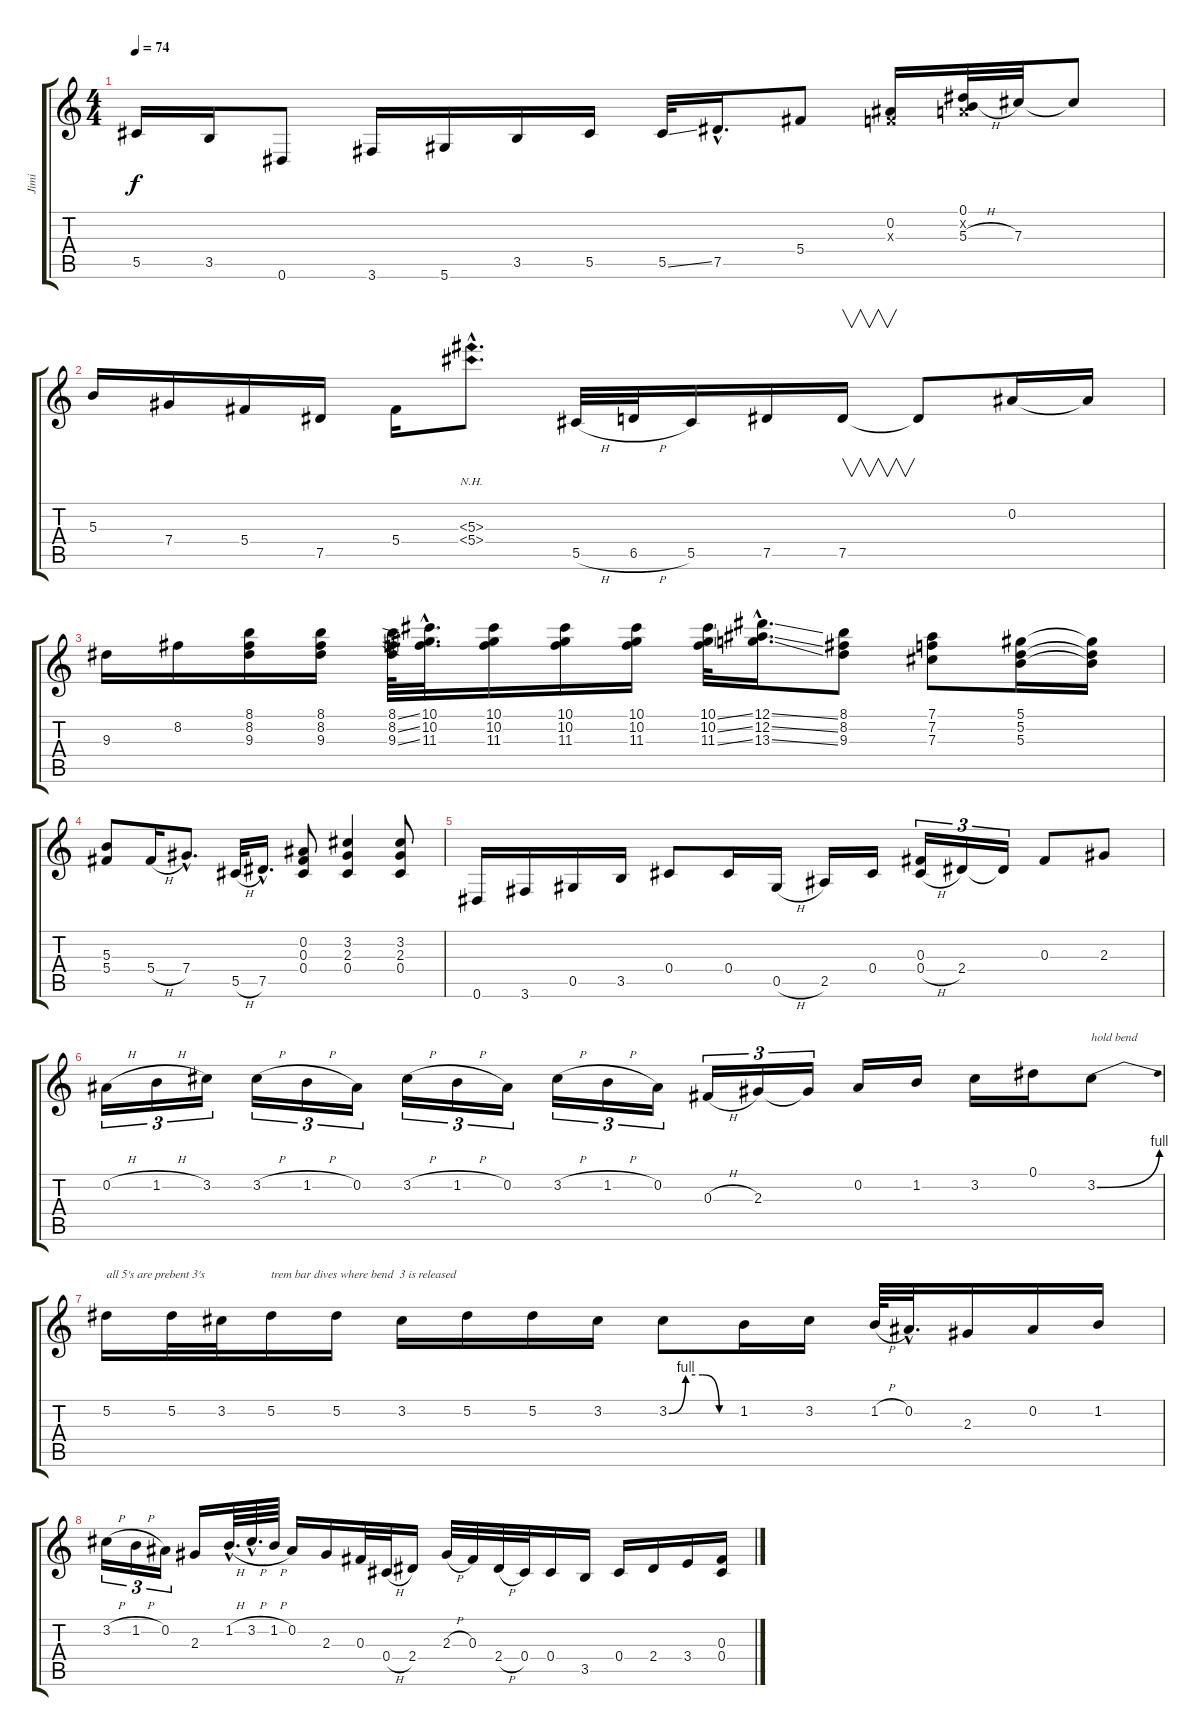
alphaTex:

\track ("Jimi " "Jimi ") {instrument electricguitarclean}
\staff {score tabs}
\tuning (Eb4 Bb3 Gb3 Db3 Ab2 Eb2) {hide}
\ts (4 4)
\tempo 74
\clef g2
\ks c
5.5.16{dy f} 3.5.16 0.6.8 3.6.16 5.6.16 3.5.16 5.5.16 5.5{ss}.32 7.5{hac}.16{d} 5.4.8 (0.2 -1.3{x}).16 (0.1 -1.2{x} 5.3{h}).32 7.3.32 7.3{t}.8 |
5.3.16 7.4.16 5.4.16 7.5.16 5.4.16 (5.3{nh hac} 5.4{nh hac}).8{d} 5.5{h}.32 6.5{h}.32 5.5.16 7.5.16 7.5.16{v} 7.5{t}.8 0.2.16 0.2{t}.16 |
9.3.16 8.2.16 (8.1 8.2 9.3).16 (8.1 8.2 9.3).16 (8.1{ss} 8.2{ss} 9.3{ss}).64 (10.1{hac} 10.2{hac} 11.3{hac}).32{d} (10.1 10.2 11.3).16 (10.1 10.2 11.3).16 (10.1 10.2 11.3).16 (10.1{ss} 10.2{ss} 11.3{ss}).32 (12.1{ss hac} 12.2{ss hac} 13.3{ss hac}).16{d} (8.1 8.2 9.3).8 (7.1 7.2 7.3).8 (5.1 5.2 5.3).16 (5.1{t} 5.2{t} 5.3{t}).16 |
(5.3 5.4).8 5.4{h}.16 7.4{hac}.8{d} 5.5{h}.32 7.5{hac}.16{d} (0.2 0.3 0.4).8 (3.2 2.3 0.4).4 (3.2 2.3 0.4).8 |
0.6.16 3.6.16 0.5.16 3.5.16 0.4.8 0.4.16 0.5{h}.16 2.5.16 0.4.16 (0.3 0.4{h}).16{tu (3 2)} 2.4.16{tu (3 2)} 2.4{t}.16{tu (3 2)} 0.3.8 2.3.8 |
0.2{h}.16{tu (3 2)} 1.2{h}.16{tu (3 2)} 3.2.16{tu (3 2)} 3.2{h}.16{tu (3 2)} 1.2{h}.16{tu (3 2)} 0.2.16{tu (3 2)} 3.2{h}.16{tu (3 2)} 1.2{h}.16{tu (3 2)} 0.2.16{tu (3 2)} 3.2{h}.16{tu (3 2)} 1.2{h}.16{tu (3 2)} 0.2.16{tu (3 2)} 0.3{h}.16{tu (3 2)} 2.3.16{tu (3 2)} 2.3{t}.16{tu (3 2)} 0.2.16 1.2.16 3.2.16 0.1.16 3.2{be (bend 0 0 60 4)}.8{txt "hold bend"} |
5.2.16{txt "all 5's are prebent 3's"} 5.2.32 3.2.32 5.2.16{txt "trem bar dives where bend  3 is released"} 5.2.16 3.2.16 5.2.16 5.2.16 3.2.16 3.2{be (custom 0 0 15 4 30 4 45 0 60 0)}.8 1.2.16 3.2.16 1.2{h}.64 0.2{hac}.32{d} 2.3.16 0.2.16 1.2.16 |
3.2{h}.16{tu (3 2)} 1.2{h}.16{tu (3 2)} 0.2.16{tu (3 2)} 2.3.16 1.2{h hac}.64{d} 3.2{h hac}.64{d} 1.2{h}.64 0.2.16 2.3.16 0.3.32 0.4{h}.32 2.4.16 2.3{h}.32 0.3.32 2.4{h}.32 0.4.32 0.4.16 3.5.16 0.4.16 2.4.16 3.4.16 (0.3 0.4).16
